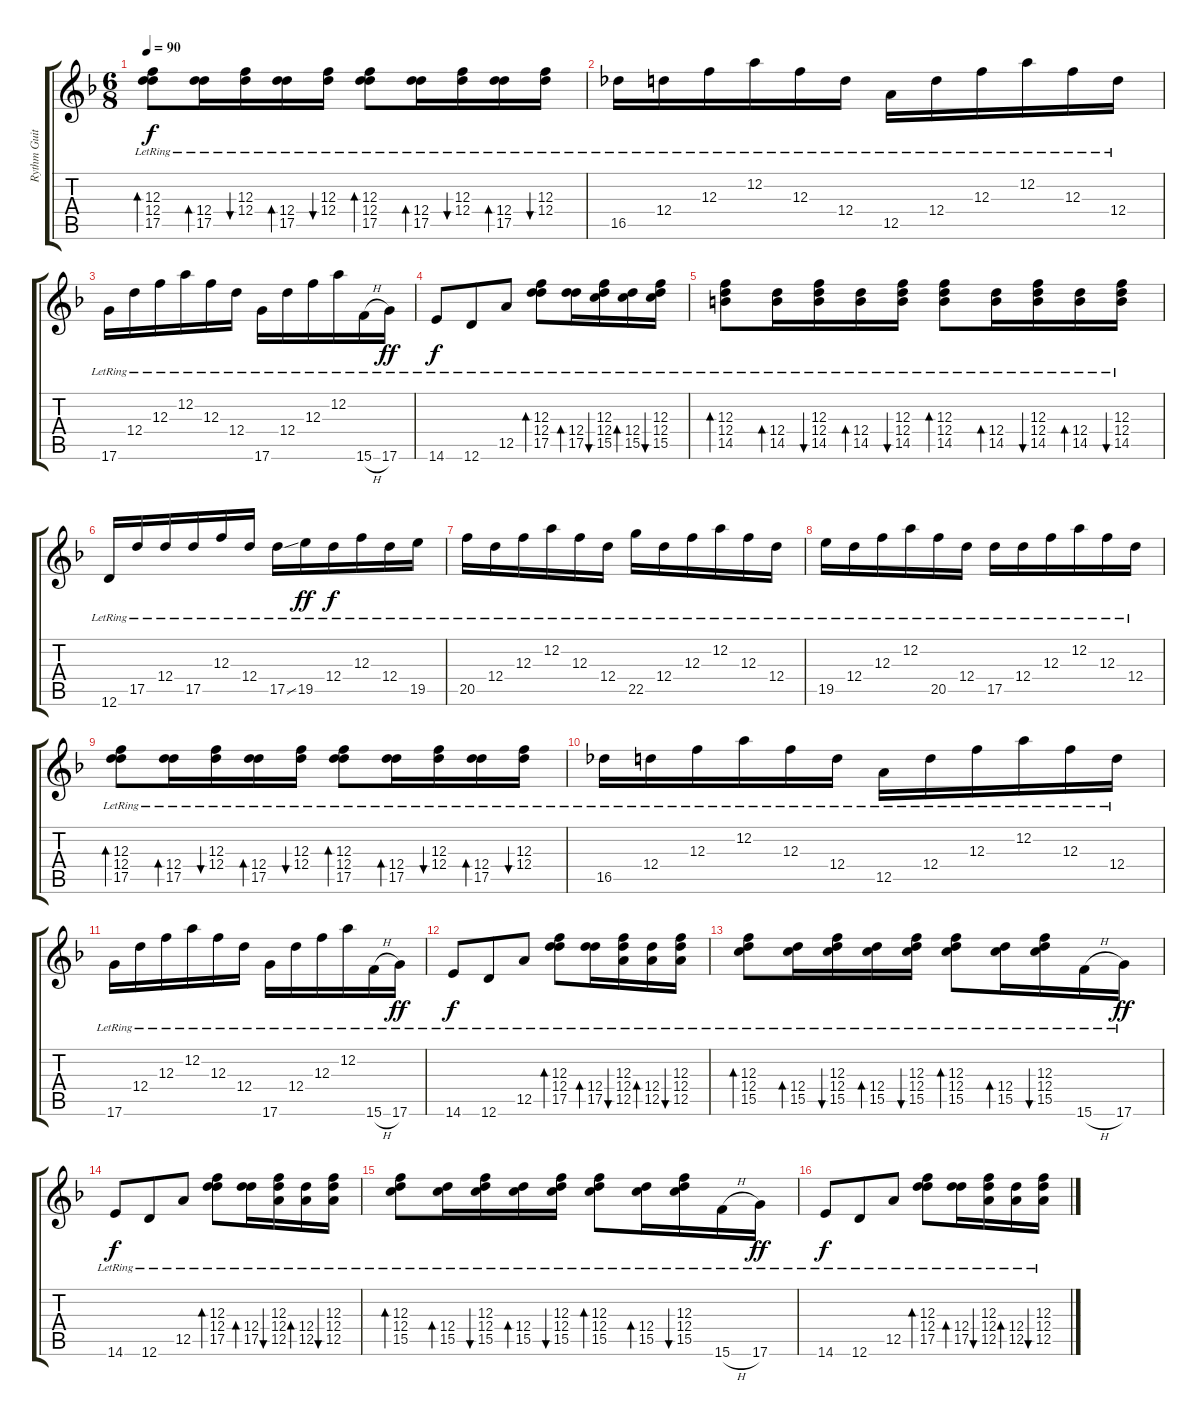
\track ("Rythm Guitar 2" "Rythm Guit") {instrument distortionguitar}
\staff {score tabs}
\tuning (E4 A3 F3 D3 A2 D2) {hide}
\ts (6 8)
\tempo 90
\clef g2
\ks dminor
(12.3{lr} 12.4{lr} 17.5{lr}).8{bd 60 dy f} (12.4{lr} 17.5{lr}).16{bd 60} (12.3{lr} 12.4{lr}).16{bu 60} (12.4{lr} 17.5{lr}).16{bd 60} (12.3{lr} 12.4{lr}).16{bu 60} (12.3{lr} 12.4{lr} 17.5{lr}).8{bd 60} (12.4{lr} 17.5{lr}).16{bd 60} (12.3{lr} 12.4{lr}).16{bu 60} (12.4{lr} 17.5{lr}).16{bd 60} (12.3{lr} 12.4{lr}).16{bu 60} |
16.5{lr}.16 12.4{lr}.16 12.3{lr}.16 12.2{lr}.16 12.3{lr}.16 12.4{lr}.16 12.5{lr}.16 12.4{lr}.16 12.3{lr}.16 12.2{lr}.16 12.3{lr}.16 12.4{lr}.16 |
17.6{lr}.16 12.4{lr}.16 12.3{lr}.16 12.2{lr}.16 12.3{lr}.16 12.4{lr}.16 17.6{lr}.16 12.4{lr}.16 12.3{lr}.16 12.2{lr}.16 15.6{h lr}.16 17.6{lr}.16{dy ff} |
14.6{lr}.8{dy f} 12.6{lr}.8 12.5{lr}.8 (12.3{lr} 12.4{lr} 17.5{lr}).8{bd 60} (12.4{lr} 17.5{lr}).16{bd 60} (12.3{lr} 12.4{lr} 15.5{lr}).16{bu 60} (12.4{lr} 15.5{lr}).16{bd 60} (12.3{lr} 12.4{lr} 15.5{lr}).16{bu 60} |
(12.3{lr} 12.4{lr} 14.5{lr}).8{bd 60} (12.4{lr} 14.5{lr}).16{bd 60} (12.3{lr} 12.4{lr} 14.5{lr}).16{bu 60} (12.4{lr} 14.5{lr}).16{bd 60} (12.3{lr} 12.4{lr} 14.5{lr}).16{bu 60} (12.3{lr} 12.4{lr} 14.5{lr}).8{bd 60} (12.4{lr} 14.5{lr}).16{bd 60} (12.3{lr} 12.4{lr} 14.5{lr}).16{bu 60} (12.4{lr} 14.5{lr}).16{bd 60} (12.3{lr} 12.4{lr} 14.5{lr}).16{bu 60} |
12.6{lr}.16 17.5{lr}.16 12.4{lr}.16 17.5{lr}.16 12.3{lr}.16 12.4{lr}.16 17.5{ss lr}.16 19.5{lr}.16{dy ff} 12.4{lr}.16{dy f} 12.3{lr}.16 12.4{lr}.16 19.5{lr}.16 |
20.5{lr}.16 12.4{lr}.16 12.3{lr}.16 12.2{lr}.16 12.3{lr}.16 12.4{lr}.16 22.5{lr}.16 12.4{lr}.16 12.3{lr}.16 12.2{lr}.16 12.3{lr}.16 12.4{lr}.16 |
19.5{lr}.16 12.4{lr}.16 12.3{lr}.16 12.2{lr}.16 20.5{lr}.16 12.4{lr}.16 17.5{lr}.16 12.4{lr}.16 12.3{lr}.16 12.2{lr}.16 12.3{lr}.16 12.4{lr}.16 |
(12.3{lr} 12.4{lr} 17.5{lr}).8{bd 60} (12.4{lr} 17.5{lr}).16{bd 60} (12.3{lr} 12.4{lr}).16{bu 60} (12.4{lr} 17.5{lr}).16{bd 60} (12.3{lr} 12.4{lr}).16{bu 60} (12.3{lr} 12.4{lr} 17.5{lr}).8{bd 60} (12.4{lr} 17.5{lr}).16{bd 60} (12.3{lr} 12.4{lr}).16{bu 60} (12.4{lr} 17.5{lr}).16{bd 60} (12.3{lr} 12.4{lr}).16{bu 60} |
16.5{lr}.16 12.4{lr}.16 12.3{lr}.16 12.2{lr}.16 12.3{lr}.16 12.4{lr}.16 12.5{lr}.16 12.4{lr}.16 12.3{lr}.16 12.2{lr}.16 12.3{lr}.16 12.4{lr}.16 |
17.6{lr}.16 12.4{lr}.16 12.3{lr}.16 12.2{lr}.16 12.3{lr}.16 12.4{lr}.16 17.6{lr}.16 12.4{lr}.16 12.3{lr}.16 12.2{lr}.16 15.6{h lr}.16 17.6{lr}.16{dy ff} |
14.6{lr}.8{dy f} 12.6{lr}.8 12.5{lr}.8 (12.3{lr} 12.4{lr} 17.5{lr}).8{bd 60} (12.4{lr} 17.5{lr}).16{bd 60} (12.3{lr} 12.4{lr} 12.5{lr}).16{bu 60} (12.4{lr} 12.5{lr}).16{bd 60} (12.3{lr} 12.4{lr} 12.5{lr}).16{bu 60} |
(12.3{lr} 12.4{lr} 15.5{lr}).8{bd 60} (12.4{lr} 15.5{lr}).16{bd 60} (12.3{lr} 12.4{lr} 15.5{lr}).16{bu 60} (12.4{lr} 15.5{lr}).16{bd 60} (12.3{lr} 12.4{lr} 15.5{lr}).16{bu 60} (12.3{lr} 12.4{lr} 15.5{lr}).8{bd 60} (12.4{lr} 15.5{lr}).16{bd 60} (12.3{lr} 12.4{lr} 15.5{lr}).16{bu 60} 15.6{h lr}.16 17.6{lr}.16{dy ff} |
14.6{lr}.8{dy f} 12.6{lr}.8 12.5{lr}.8 (12.3{lr} 12.4{lr} 17.5{lr}).8{bd 60} (12.4{lr} 17.5{lr}).16{bd 60} (12.3{lr} 12.4{lr} 12.5{lr}).16{bu 60} (12.4{lr} 12.5{lr}).16{bd 60} (12.3{lr} 12.4{lr} 12.5{lr}).16{bu 60} |
(12.3{lr} 12.4{lr} 15.5{lr}).8{bd 60} (12.4{lr} 15.5{lr}).16{bd 60} (12.3{lr} 12.4{lr} 15.5{lr}).16{bu 60} (12.4{lr} 15.5{lr}).16{bd 60} (12.3{lr} 12.4{lr} 15.5{lr}).16{bu 60} (12.3{lr} 12.4{lr} 15.5{lr}).8{bd 60} (12.4{lr} 15.5{lr}).16{bd 60} (12.3{lr} 12.4{lr} 15.5{lr}).16{bu 60} 15.6{h lr}.16 17.6{lr}.16{dy ff} |
14.6{lr}.8{dy f} 12.6{lr}.8 12.5{lr}.8 (12.3{lr} 12.4{lr} 17.5{lr}).8{bd 60} (12.4{lr} 17.5{lr}).16{bd 60} (12.3{lr} 12.4{lr} 12.5{lr}).16{bu 60} (12.4{lr} 12.5{lr}).16{bd 60} (12.3{lr} 12.4{lr} 12.5{lr}).16{bu 60}
